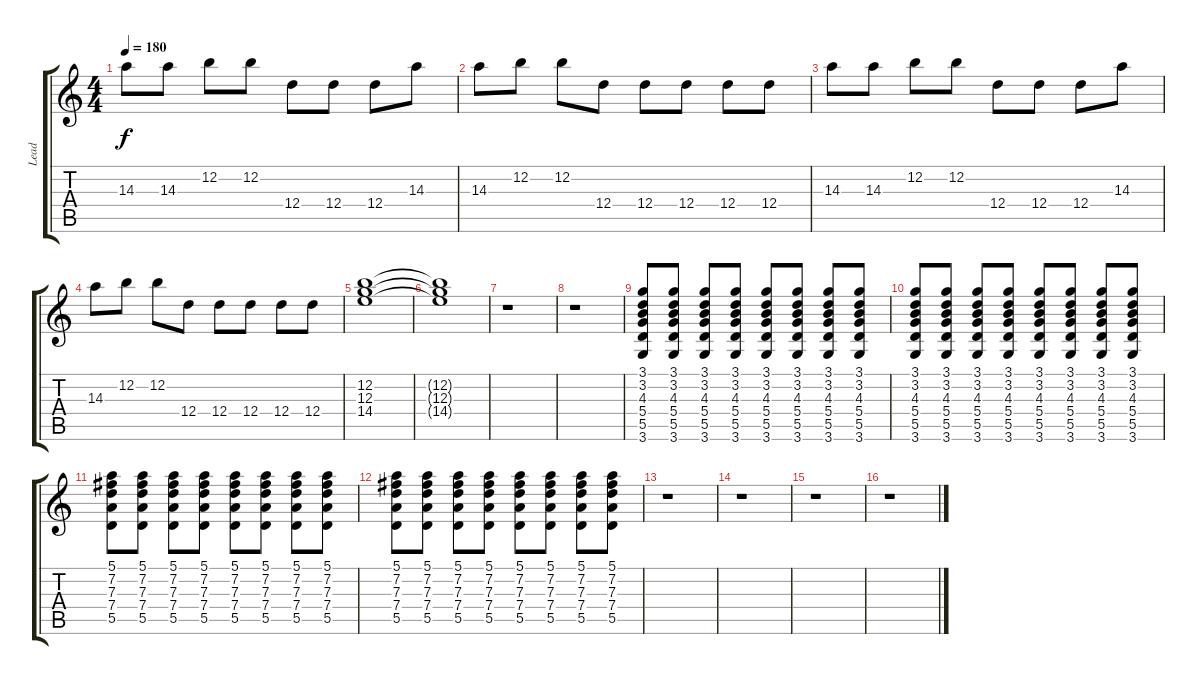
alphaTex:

\track ("Lead" "Lead") {instrument distortionguitar}
\staff {score tabs}
\tuning (E4 B3 G3 D3 A2 E2) {hide}
\ts (4 4)
\tempo 180
\clef g2
\ks c
14.3.8{dy f} 14.3.8 12.2.8 12.2.8 12.4.8 12.4.8 12.4.8 14.3.8 |
14.3.8 12.2.8 12.2.8 12.4.8 12.4.8 12.4.8 12.4.8 12.4.8 |
14.3.8 14.3.8 12.2.8 12.2.8 12.4.8 12.4.8 12.4.8 14.3.8 |
14.3.8 12.2.8 12.2.8 12.4.8 12.4.8 12.4.8 12.4.8 12.4.8 |
(12.2 12.3 14.4).1 |
(12.2{t} 12.3{t} 14.4{t}).1 |
r.1 |
r.1 |
(3.1 3.2 4.3 5.4 5.5 3.6).8 (3.1 3.2 4.3 5.4 5.5 3.6).8 (3.1 3.2 4.3 5.4 5.5 3.6).8 (3.1 3.2 4.3 5.4 5.5 3.6).8 (3.1 3.2 4.3 5.4 5.5 3.6).8 (3.1 3.2 4.3 5.4 5.5 3.6).8 (3.1 3.2 4.3 5.4 5.5 3.6).8 (3.1 3.2 4.3 5.4 5.5 3.6).8 |
(3.1 3.2 4.3 5.4 5.5 3.6).8 (3.1 3.2 4.3 5.4 5.5 3.6).8 (3.1 3.2 4.3 5.4 5.5 3.6).8 (3.1 3.2 4.3 5.4 5.5 3.6).8 (3.1 3.2 4.3 5.4 5.5 3.6).8 (3.1 3.2 4.3 5.4 5.5 3.6).8 (3.1 3.2 4.3 5.4 5.5 3.6).8 (3.1 3.2 4.3 5.4 5.5 3.6).8 |
(5.1 7.2 7.3 7.4 5.5).8 (5.1 7.2 7.3 7.4 5.5).8 (5.1 7.2 7.3 7.4 5.5).8 (5.1 7.2 7.3 7.4 5.5).8 (5.1 7.2 7.3 7.4 5.5).8 (5.1 7.2 7.3 7.4 5.5).8 (5.1 7.2 7.3 7.4 5.5).8 (5.1 7.2 7.3 7.4 5.5).8 |
(5.1 7.2 7.3 7.4 5.5).8 (5.1 7.2 7.3 7.4 5.5).8 (5.1 7.2 7.3 7.4 5.5).8 (5.1 7.2 7.3 7.4 5.5).8 (5.1 7.2 7.3 7.4 5.5).8 (5.1 7.2 7.3 7.4 5.5).8 (5.1 7.2 7.3 7.4 5.5).8 (5.1 7.2 7.3 7.4 5.5).8 |
r.1 |
r.1 |
r.1 |
r.1
